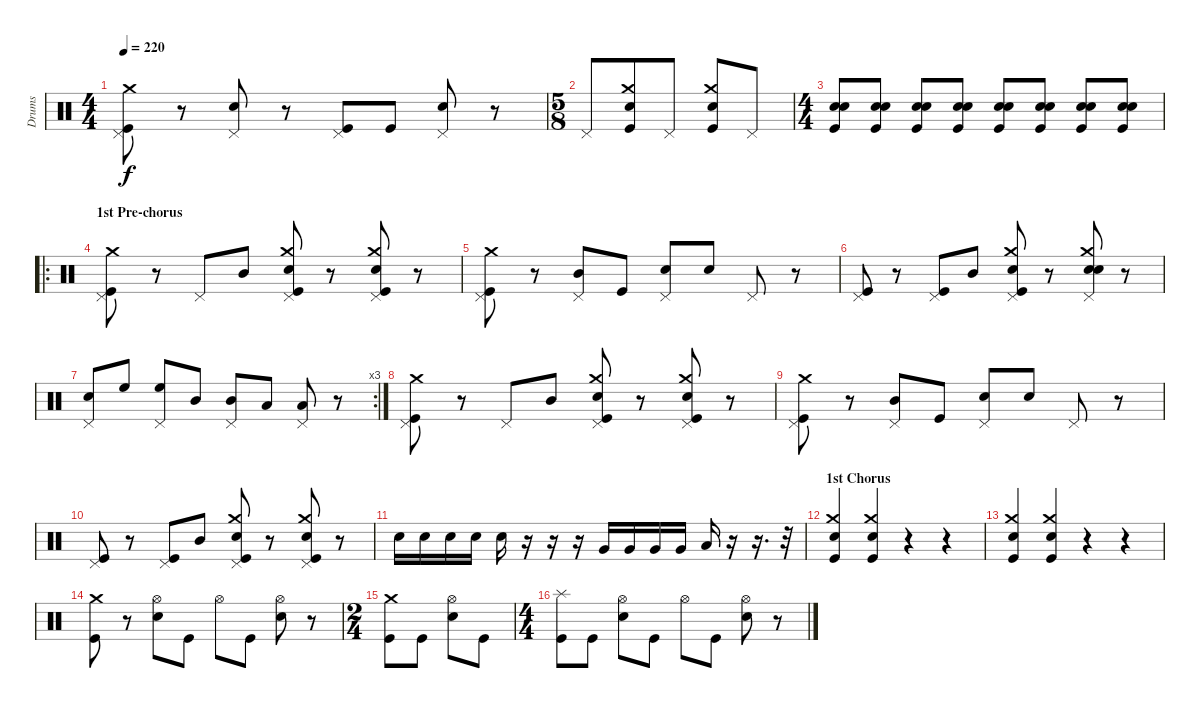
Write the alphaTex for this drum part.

\track ("Drums" "Drums") {instrument percussion}
\staff {score}
\articulation defaults
\ts (4 4)
\tempo 220
\clef neutral
\ks c
("Pedal Hi-Hat (hit)" "Kick (hit)" "Crash medium (hit)").8{dy f} r.8 ("Pedal Hi-Hat (hit)" "Electric Snare (hit)").8 r.8 ("Pedal Hi-Hat (hit)" "Kick (hit)").8 "Kick (hit)".8 ("Pedal Hi-Hat (hit)" "Electric Snare (hit)").8 r.8 |
\ts (5 8)
"Pedal Hi-Hat (hit)".8 ("Crash medium (hit)" "Kick (hit)" "Electric Snare (hit)").8 "Pedal Hi-Hat (hit)".8 ("Crash medium (hit)" "Kick (hit)" "Electric Snare (hit)").8 "Pedal Hi-Hat (hit)".8 |
\ts (4 4)
("Snare (hit) 2" "Electric Snare (hit)" "Kick (hit)").8 ("Snare (hit) 2" "Electric Snare (hit)" "Kick (hit)").8 ("Snare (hit) 2" "Electric Snare (hit)" "Kick (hit)").8 ("Snare (hit) 2" "Electric Snare (hit)" "Kick (hit)").8 ("Snare (hit) 2" "Electric Snare (hit)" "Kick (hit)").8 ("Snare (hit) 2" "Electric Snare (hit)" "Kick (hit)").8 ("Snare (hit) 2" "Electric Snare (hit)" "Kick (hit)").8 ("Snare (hit) 2" "Electric Snare (hit)" "Kick (hit)").8 |
\ro
\section ("" "1st Pre-chorus")
("Pedal Hi-Hat (hit)" "Crash medium (hit)" "Kick (hit)").8 r.8 "Pedal Hi-Hat (hit)".8 "Mid Tom (hit)".8 ("Pedal Hi-Hat (hit)" "Electric Snare (hit)" "Crash medium (hit)" "Kick (hit)").8 r.8 ("Pedal Hi-Hat (hit)" "Electric Snare (hit)" "Crash medium (hit)" "Kick (hit)").8 r.8 |
("Pedal Hi-Hat (hit)" "Crash medium (hit)" "Kick (hit)").8 r.8 ("Pedal Hi-Hat (hit)" "Mid Tom (hit)").8 "Kick (hit)".8 ("Pedal Hi-Hat (hit)" "Electric Snare (hit)").8 "Electric Snare (hit)".8 "Pedal Hi-Hat (hit)".8 r.8 |
("Pedal Hi-Hat (hit)" "Kick (hit)").8 r.8 ("Pedal Hi-Hat (hit)" "Kick (hit)").8 "Mid Tom (hit)".8 ("Pedal Hi-Hat (hit)" "Crash medium (hit)" "Kick (hit)" "Electric Snare (hit)").8 r.8 ("Pedal Hi-Hat (hit)" "Crash medium (hit)" "Snare (hit) 2" "Electric Snare (hit)").8 r.8 |
\rc 3
("Pedal Hi-Hat (hit)" "Electric Snare (hit)").8 "High Floor Tom (hit)".8 ("Pedal Hi-Hat (hit)" "High Floor Tom (hit)").8 "Mid Tom (hit)".8 ("Pedal Hi-Hat (hit)" "Mid Tom (hit)").8 "Low Tom (hit)".8 ("Pedal Hi-Hat (hit)" "Low Tom (hit)").8 r.8 |
("Pedal Hi-Hat (hit)" "Crash medium (hit)" "Kick (hit)").8 r.8 "Pedal Hi-Hat (hit)".8 "Mid Tom (hit)".8 ("Pedal Hi-Hat (hit)" "Electric Snare (hit)" "Crash medium (hit)" "Kick (hit)").8 r.8 ("Pedal Hi-Hat (hit)" "Electric Snare (hit)" "Crash medium (hit)" "Kick (hit)").8 r.8 |
("Pedal Hi-Hat (hit)" "Crash medium (hit)" "Kick (hit)").8 r.8 ("Pedal Hi-Hat (hit)" "Mid Tom (hit)").8 "Kick (hit)".8 ("Pedal Hi-Hat (hit)" "Electric Snare (hit)").8 "Electric Snare (hit)".8 "Pedal Hi-Hat (hit)".8 r.8 |
("Pedal Hi-Hat (hit)" "Kick (hit)").8 r.8 ("Pedal Hi-Hat (hit)" "Kick (hit)").8 "Mid Tom (hit)".8 ("Pedal Hi-Hat (hit)" "Crash medium (hit)" "Kick (hit)" "Electric Snare (hit)").8 r.8 ("Pedal Hi-Hat (hit)" "Crash medium (hit)" "Electric Snare (hit)" "Kick (hit)").8 r.8 |
"Electric Snare (hit)".16 "Electric Snare (hit)".16 "Electric Snare (hit)".16 "Electric Snare (hit)".16 "Electric Snare (hit)".16 r.16 r.16 r.16 "Very Low Tom (hit)".16 "Very Low Tom (hit)".16 "Very Low Tom (hit)".16 "Very Low Tom (hit)".16 "Low Floor Tom (hit)".16 r.16 r.16{d} r.32 |
\section ("" "1st Chorus")
("Electric Snare (hit)" "Kick (hit)" "Crash medium (hit)").4 ("Electric Snare (hit)" "Kick (hit)" "Crash medium (hit)").4 r.4 r.4 |
("Electric Snare (hit)" "Crash medium (hit)" "Kick (hit)").4 ("Electric Snare (hit)" "Crash medium (hit)" "Kick (hit)").4 r.4 r.4 |
("Kick (hit)" "Crash medium (hit)").8 r.8 ("Hi-Hat (open)" "Electric Snare (hit)").8 "Kick (hit)".8 "Hi-Hat (open)".8 "Kick (hit)".8 ("Hi-Hat (open)" "Electric Snare (hit)").8 r.8 |
\ts (2 4)
("Crash medium (hit)" "Kick (hit)").8 "Kick (hit)".8 ("Hi-Hat (open)" "Electric Snare (hit)").8 "Kick (hit)".8 |
\ts (4 4)
("Splash (hit)" "Kick (hit)").8 "Kick (hit)".8 ("Hi-Hat (open)" "Electric Snare (hit)").8 "Kick (hit)".8 "Hi-Hat (open)".8 "Kick (hit)".8 ("Hi-Hat (open)" "Electric Snare (hit)").8 r.8
